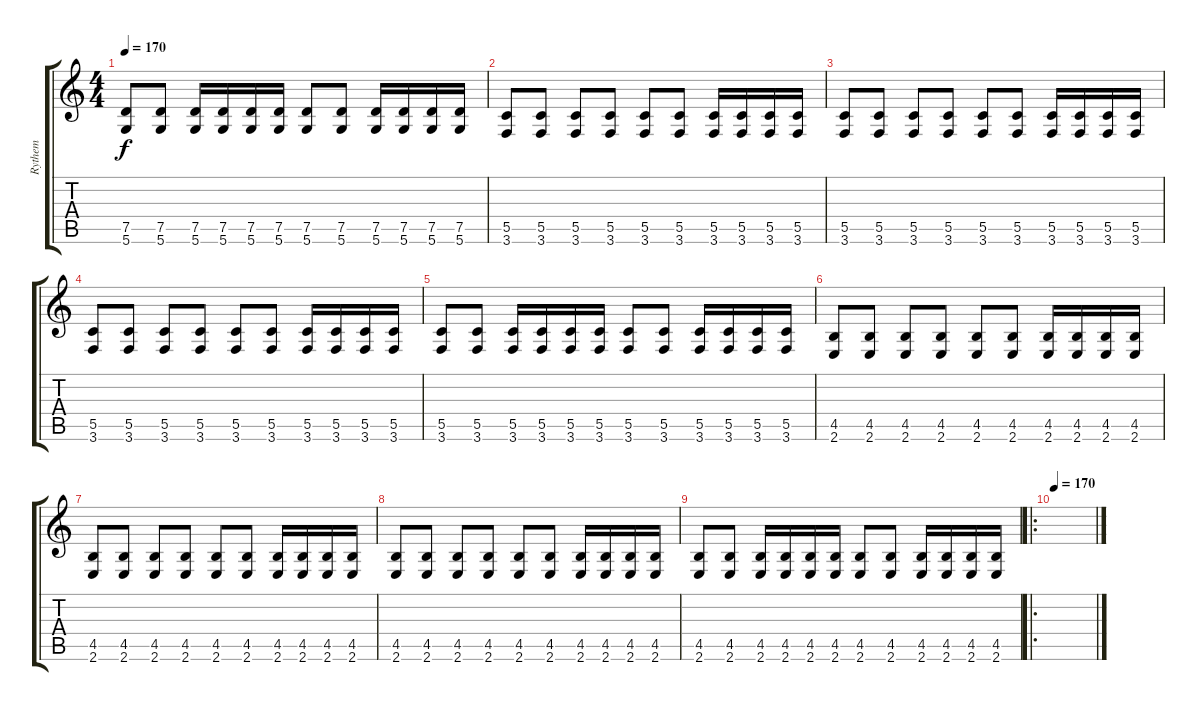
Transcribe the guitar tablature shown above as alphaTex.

\track ("Rythem" "Rythem") {instrument distortionguitar}
\staff {score tabs}
\tuning (D4 A3 F3 C3 G2 D2) {hide}
\ts (4 4)
\tempo 170
\clef g2
\ks c
(7.5 5.6).8{dy f} (7.5 5.6).8 (7.5 5.6).16 (7.5 5.6).16 (7.5 5.6).16 (7.5 5.6).16 (7.5 5.6).8 (7.5 5.6).8 (7.5 5.6).16 (7.5 5.6).16 (7.5 5.6).16 (7.5 5.6).16 |
(5.5 3.6).8 (5.5 3.6).8 (5.5 3.6).8 (5.5 3.6).8 (5.5 3.6).8 (5.5 3.6).8 (5.5 3.6).16 (5.5 3.6).16 (5.5 3.6).16 (5.5 3.6).16 |
(5.5 3.6).8 (5.5 3.6).8 (5.5 3.6).8 (5.5 3.6).8 (5.5 3.6).8 (5.5 3.6).8 (5.5 3.6).16 (5.5 3.6).16 (5.5 3.6).16 (5.5 3.6).16 |
(5.5 3.6).8 (5.5 3.6).8 (5.5 3.6).8 (5.5 3.6).8 (5.5 3.6).8 (5.5 3.6).8 (5.5 3.6).16 (5.5 3.6).16 (5.5 3.6).16 (5.5 3.6).16 |
(5.5 3.6).8 (5.5 3.6).8 (5.5 3.6).16 (5.5 3.6).16 (5.5 3.6).16 (5.5 3.6).16 (5.5 3.6).8 (5.5 3.6).8 (5.5 3.6).16 (5.5 3.6).16 (5.5 3.6).16 (5.5 3.6).16 |
(4.5 2.6).8 (4.5 2.6).8 (4.5 2.6).8 (4.5 2.6).8 (4.5 2.6).8 (4.5 2.6).8 (4.5 2.6).16 (4.5 2.6).16 (4.5 2.6).16 (4.5 2.6).16 |
(4.5 2.6).8 (4.5 2.6).8 (4.5 2.6).8 (4.5 2.6).8 (4.5 2.6).8 (4.5 2.6).8 (4.5 2.6).16 (4.5 2.6).16 (4.5 2.6).16 (4.5 2.6).16 |
(4.5 2.6).8 (4.5 2.6).8 (4.5 2.6).8 (4.5 2.6).8 (4.5 2.6).8 (4.5 2.6).8 (4.5 2.6).16 (4.5 2.6).16 (4.5 2.6).16 (4.5 2.6).16 |
(4.5 2.6).8 (4.5 2.6).8 (4.5 2.6).16 (4.5 2.6).16 (4.5 2.6).16 (4.5 2.6).16 (4.5 2.6).8 (4.5 2.6).8 (4.5 2.6).16 (4.5 2.6).16 (4.5 2.6).16 (4.5 2.6).16 |
\ro
\tempo 170
